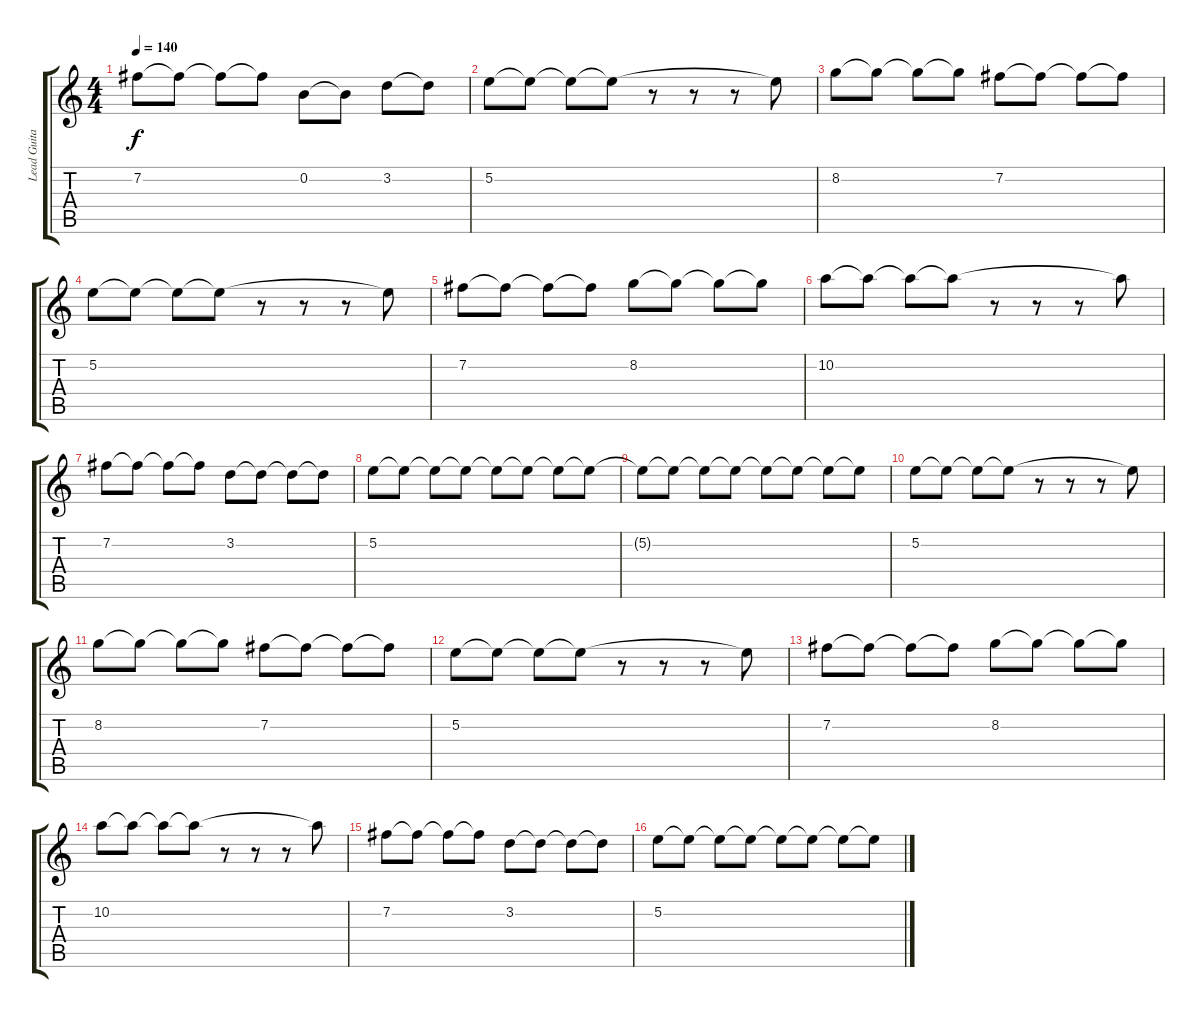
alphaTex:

\track ("Lead Guitar" "Lead Guita") {instrument distortionguitar}
\staff {score tabs}
\tuning (E4 B3 G3 D3 A2 E2) {hide}
\ts (4 4)
\tempo 140
\clef g2
\ks c
7.2.8{dy f} 7.2{t}.8 7.2{t}.8 7.2{t}.8 0.2.8 0.2{t}.8 3.2.8 3.2{t}.8 |
5.2.8 5.2{t}.8 5.2{t}.8 5.2{t}.8 r.8 r.8 r.8 5.2{t}.8 |
8.2.8 8.2{t}.8 8.2{t}.8 8.2{t}.8 7.2.8 7.2{t}.8 7.2{t}.8 7.2{t}.8 |
5.2.8 5.2{t}.8 5.2{t}.8 5.2{t}.8 r.8 r.8 r.8 5.2{t}.8 |
7.2.8 7.2{t}.8 7.2{t}.8 7.2{t}.8 8.2.8 8.2{t}.8 8.2{t}.8 8.2{t}.8 |
10.2.8 10.2{t}.8 10.2{t}.8 10.2{t}.8 r.8 r.8 r.8 10.2{t}.8 |
7.2.8 7.2{t}.8 7.2{t}.8 7.2{t}.8 3.2.8 3.2{t}.8 3.2{t}.8 3.2{t}.8 |
5.2.8{volume 0} 5.2{t}.8 5.2{t}.8 5.2{t}.8 5.2{t}.8 5.2{t}.8 5.2{t}.8 5.2{t}.8 |
5.2{t}.8 5.2{t}.8 5.2{t}.8 5.2{t}.8 5.2{t}.8 5.2{t}.8 5.2{t}.8 5.2{t}.8 |
5.2.8{volume 11} 5.2{t}.8 5.2{t}.8 5.2{t}.8 r.8 r.8 r.8 5.2{t}.8 |
8.2.8 8.2{t}.8 8.2{t}.8 8.2{t}.8 7.2.8 7.2{t}.8 7.2{t}.8 7.2{t}.8 |
5.2.8 5.2{t}.8 5.2{t}.8 5.2{t}.8 r.8 r.8 r.8 5.2{t}.8 |
7.2.8 7.2{t}.8 7.2{t}.8 7.2{t}.8 8.2.8 8.2{t}.8 8.2{t}.8 8.2{t}.8 |
10.2.8 10.2{t}.8 10.2{t}.8 10.2{t}.8 r.8 r.8 r.8 10.2{t}.8 |
7.2.8 7.2{t}.8 7.2{t}.8 7.2{t}.8 3.2.8 3.2{t}.8 3.2{t}.8 3.2{t}.8 |
5.2.8{volume 0} 5.2{t}.8 5.2{t}.8 5.2{t}.8 5.2{t}.8 5.2{t}.8 5.2{t}.8 5.2{t}.8
